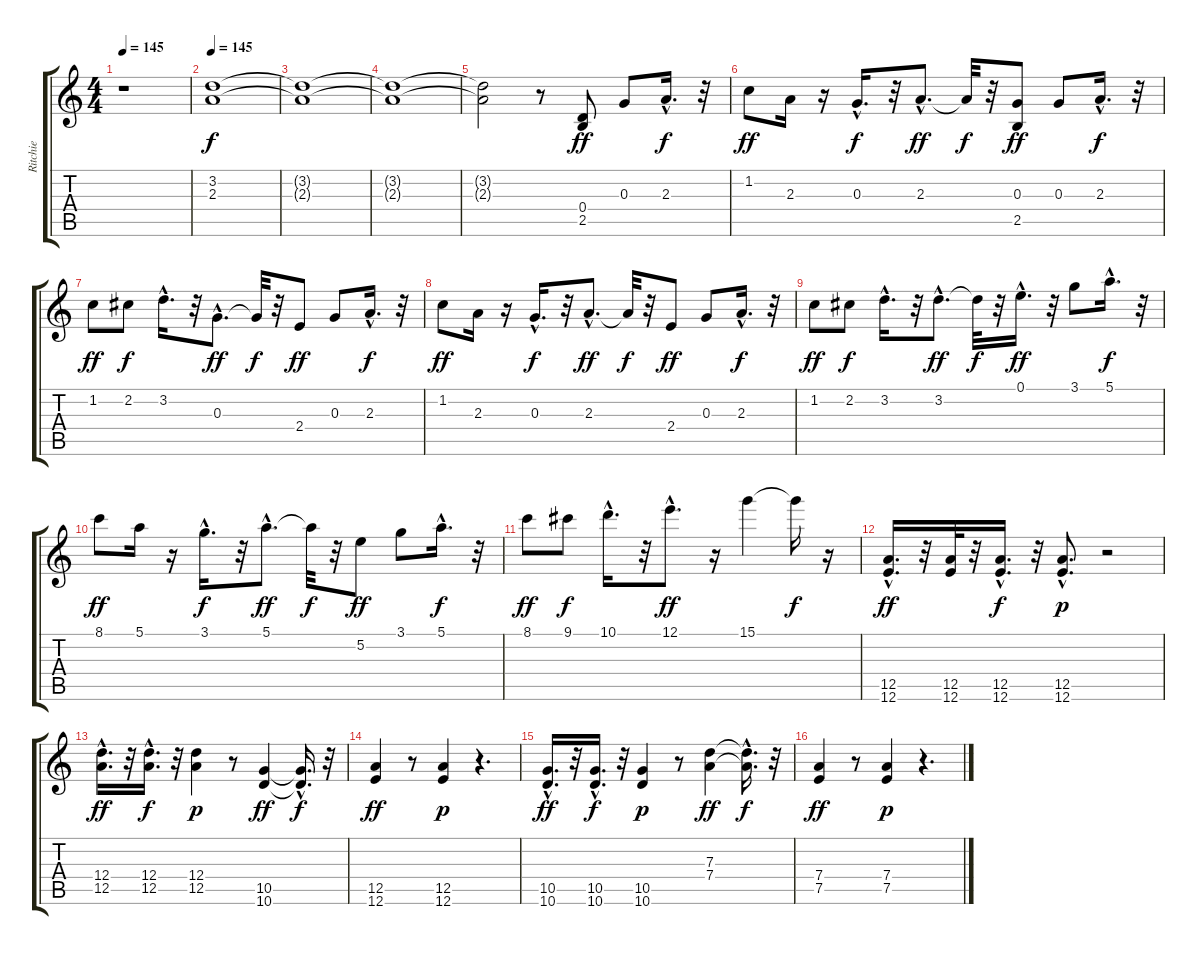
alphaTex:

\track ("Ritchie" "Ritchie") {instrument overdrivenguitar}
\staff {score tabs}
\tuning (E4 B3 G3 D3 A2 E2) {hide}
\ts (4 4)
\tempo 145
\clef g2
\ks c
r.1{dy f instrument overdrivenguitar} |
\tempo 145
(3.2 2.3).1 |
(3.2{t} 2.3{t}).1 |
(3.2{t} 2.3{t}).1 |
(3.2{t} 2.3{t}).2 r.8 (0.4 2.5).8{dy ff} 0.3.8 2.3{hac}.16{d dy f} r.32 |
1.2.8{dy ff} 2.3.16 r.16 0.3{hac}.16{d dy f} r.32 2.3{hac}.8{d dy ff} 2.3{t}.32{dy f} r.32 (0.3 2.5).8{dy ff} 0.3.8 2.3{hac}.16{d dy f} r.32 |
1.2.8{dy ff} 2.2.8{dy f} 3.2{hac}.16{d} r.32 0.3{hac}.8{d dy ff} 0.3{t}.32{dy f} r.32 2.4.8{dy ff} 0.3.8 2.3{hac}.16{d dy f} r.32 |
1.2.8{dy ff} 2.3.16 r.16 0.3{hac}.16{d dy f} r.32 2.3{hac}.8{d dy ff} 2.3{t}.32{dy f} r.32 2.4.8{dy ff} 0.3.8 2.3{hac}.16{d dy f} r.32 |
1.2.8{dy ff} 2.2.8{dy f} 3.2{hac}.16{d} r.32 3.2{hac}.8{d dy ff} 3.2{t}.32{dy f} r.32 0.1{hac}.16{d dy ff} r.32 3.1.8 5.1{hac}.16{d dy f} r.32 |
8.1.8{dy ff} 5.1.16 r.16 3.1{hac}.16{d dy f} r.32 5.1{hac}.8{d dy ff} 5.1{t}.32{dy f} r.32 5.2.8{dy ff} 3.1.8 5.1{hac}.16{d dy f} r.32 |
8.1.8{dy ff} 9.1.8{dy f} 10.1{hac}.16{d} r.32 12.1{hac}.8{d dy ff} r.16 15.1.4 15.1{t}.16{dy f} r.16 |
(12.5{hac} 12.6{hac}).16{d dy ff} r.32 (12.5 12.6).32 r.32 (12.5{hac} 12.6{hac}).16{d dy f} r.32 (12.5{hac} 12.6{hac}).8{d dy p} r.2 |
(12.4{hac} 12.5{hac}).16{d dy ff} r.32 (12.4{hac} 12.5{hac}).16{d dy f} r.32 (12.4 12.5).4{dy p} r.8 (10.5 10.6).4{dy ff} (10.5{hac t} 10.6{hac t}).16{d dy f} r.32 |
(12.5 12.6).4{dy ff} r.8 (12.5 12.6).4{dy p} r.4{d} |
(10.5{hac} 10.6{hac}).16{d dy ff} r.32 (10.5{hac} 10.6{hac}).16{d dy f} r.32 (10.5 10.6).4{dy p} r.8 (7.3 7.4).4{dy ff} (7.3{hac t} 7.4{hac t}).16{d dy f} r.32 |
(7.4 7.5).4{dy ff} r.8 (7.4 7.5).4{dy p} r.4{d}
